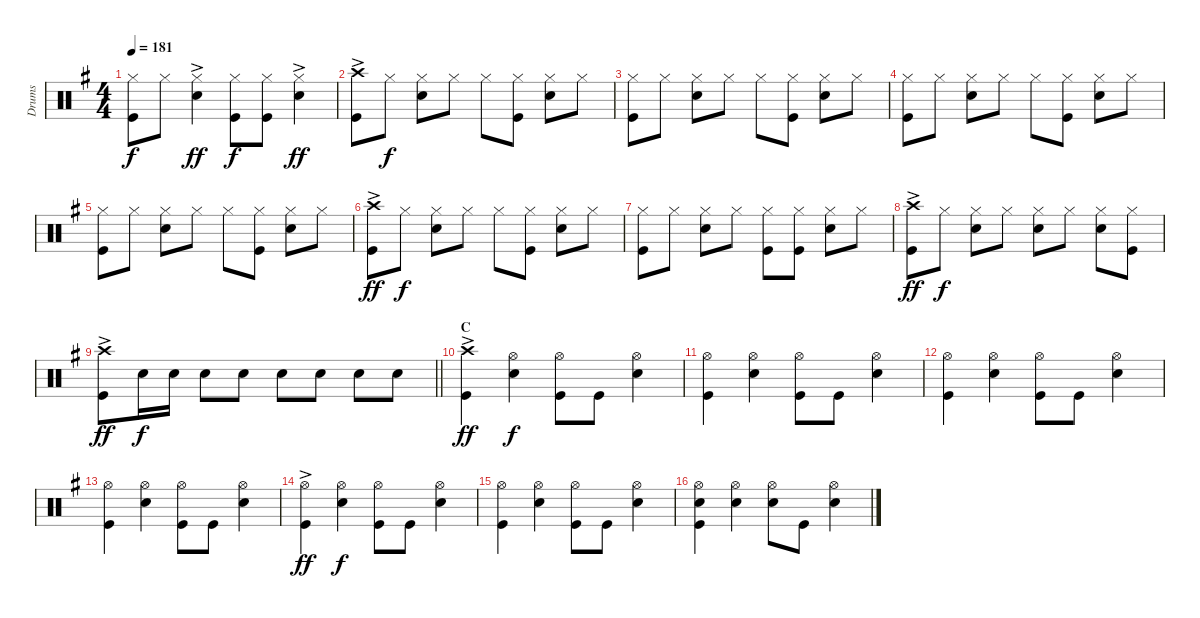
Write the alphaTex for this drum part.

\track ("Drums" "Drums") {instrument percussion}
\staff {score}
\articulation defaults
\ts (4 4)
\tempo 181
\clef neutral
\ks g
("Hi-Hat (closed)" "Kick (hit)").8{dy f} "Hi-Hat (closed)".8 ("Hi-Hat (closed)"{ac} "Snare (hit) 2").4{dy ff} ("Hi-Hat (closed)" "Kick (hit)").8{dy f} ("Kick (hit)" "Hi-Hat (closed)").8 ("Snare (hit) 2" "Hi-Hat (closed)"{ac}).4{dy ff} |
("Crash high (hit)"{ac} "Kick (hit)").8 "Hi-Hat (closed)".8{dy f} ("Snare (hit) 2" "Hi-Hat (closed)").8 "Hi-Hat (closed)".8 "Hi-Hat (closed)".8 ("Hi-Hat (closed)" "Kick (hit)").8 ("Snare (hit) 2" "Hi-Hat (closed)").8 "Hi-Hat (closed)".8 |
("Hi-Hat (closed)" "Kick (hit)").8 "Hi-Hat (closed)".8 ("Snare (hit) 2" "Hi-Hat (closed)").8 "Hi-Hat (closed)".8 "Hi-Hat (closed)".8 ("Hi-Hat (closed)" "Kick (hit)").8 ("Snare (hit) 2" "Hi-Hat (closed)").8 "Hi-Hat (closed)".8 |
("Hi-Hat (closed)" "Kick (hit)").8 "Hi-Hat (closed)".8 ("Snare (hit) 2" "Hi-Hat (closed)").8 "Hi-Hat (closed)".8 "Hi-Hat (closed)".8 ("Hi-Hat (closed)" "Kick (hit)").8 ("Snare (hit) 2" "Hi-Hat (closed)").8 "Hi-Hat (closed)".8 |
("Hi-Hat (closed)" "Kick (hit)").8 "Hi-Hat (closed)".8 ("Snare (hit) 2" "Hi-Hat (closed)").8 "Hi-Hat (closed)".8 "Hi-Hat (closed)".8 ("Hi-Hat (closed)" "Kick (hit)").8 ("Snare (hit) 2" "Hi-Hat (closed)").8 "Hi-Hat (closed)".8 |
("Crash high (hit)"{ac} "Kick (hit)").8{dy ff} "Hi-Hat (closed)".8{dy f} ("Snare (hit) 2" "Hi-Hat (closed)").8 "Hi-Hat (closed)".8 "Hi-Hat (closed)".8 ("Hi-Hat (closed)" "Kick (hit)").8 ("Snare (hit) 2" "Hi-Hat (closed)").8 "Hi-Hat (closed)".8 |
("Hi-Hat (closed)" "Kick (hit)").8 "Hi-Hat (closed)".8 ("Hi-Hat (closed)" "Snare (hit) 2").8 "Hi-Hat (closed)".8 ("Hi-Hat (closed)" "Kick (hit)").8 ("Hi-Hat (closed)" "Kick (hit)").8 ("Snare (hit) 2" "Hi-Hat (closed)").8 "Hi-Hat (closed)".8 |
("Crash high (hit)"{ac} "Kick (hit)").8{dy ff} "Hi-Hat (closed)".8{dy f} ("Hi-Hat (closed)" "Snare (hit) 2").8 "Hi-Hat (closed)".8 ("Hi-Hat (closed)" "Snare (hit) 2").8 "Hi-Hat (closed)".8 ("Hi-Hat (closed)" "Snare (hit) 2").8 ("Hi-Hat (closed)" "Kick (hit)").8 |
\barLineRight lightlight
("Crash high (hit)"{ac} "Kick (hit)").8{dy ff} "Snare (hit) 2".16{dy f} "Snare (hit) 2".16 "Snare (hit) 2".8 "Snare (hit) 2".8 "Snare (hit) 2".8 "Snare (hit) 2".8 "Snare (hit) 2".8 "Snare (hit) 2".8 |
\section ("" "C")
("Kick (hit)" "Crash high (hit)"{ac}).4{dy ff} ("Hi-Hat (open)" "Snare (hit) 2").4{dy f} ("Kick (hit)" "Hi-Hat (open)").8 "Kick (hit)".8 ("Snare (hit) 2" "Hi-Hat (open)").4 |
("Kick (hit)" "Hi-Hat (open)").4 ("Hi-Hat (open)" "Snare (hit) 2").4 ("Kick (hit)" "Hi-Hat (open)").8 "Kick (hit)".8 ("Snare (hit) 2" "Hi-Hat (open)").4 |
("Kick (hit)" "Hi-Hat (open)").4 ("Hi-Hat (open)" "Snare (hit) 2").4 ("Kick (hit)" "Hi-Hat (open)").8 "Kick (hit)".8 ("Snare (hit) 2" "Hi-Hat (open)").4 |
("Kick (hit)" "Hi-Hat (open)").4 ("Hi-Hat (open)" "Snare (hit) 2").4 ("Kick (hit)" "Hi-Hat (open)").8 "Kick (hit)".8 ("Snare (hit) 2" "Hi-Hat (open)").4 |
("Kick (hit)" "Hi-Hat (open)"{ac}).4{dy ff} ("Hi-Hat (open)" "Snare (hit) 2").4{dy f} ("Kick (hit)" "Hi-Hat (open)").8 "Kick (hit)".8 ("Snare (hit) 2" "Hi-Hat (open)").4 |
("Kick (hit)" "Hi-Hat (open)").4 ("Hi-Hat (open)" "Snare (hit) 2").4 ("Kick (hit)" "Hi-Hat (open)").8 "Kick (hit)".8 ("Snare (hit) 2" "Hi-Hat (open)").4 |
("Kick (hit)" "Hi-Hat (open)" "Snare (hit) 2").4 ("Hi-Hat (open)" "Snare (hit) 2").4 ("Hi-Hat (open)" "Snare (hit) 2").8 "Kick (hit)".8 ("Snare (hit) 2" "Hi-Hat (open)").4
